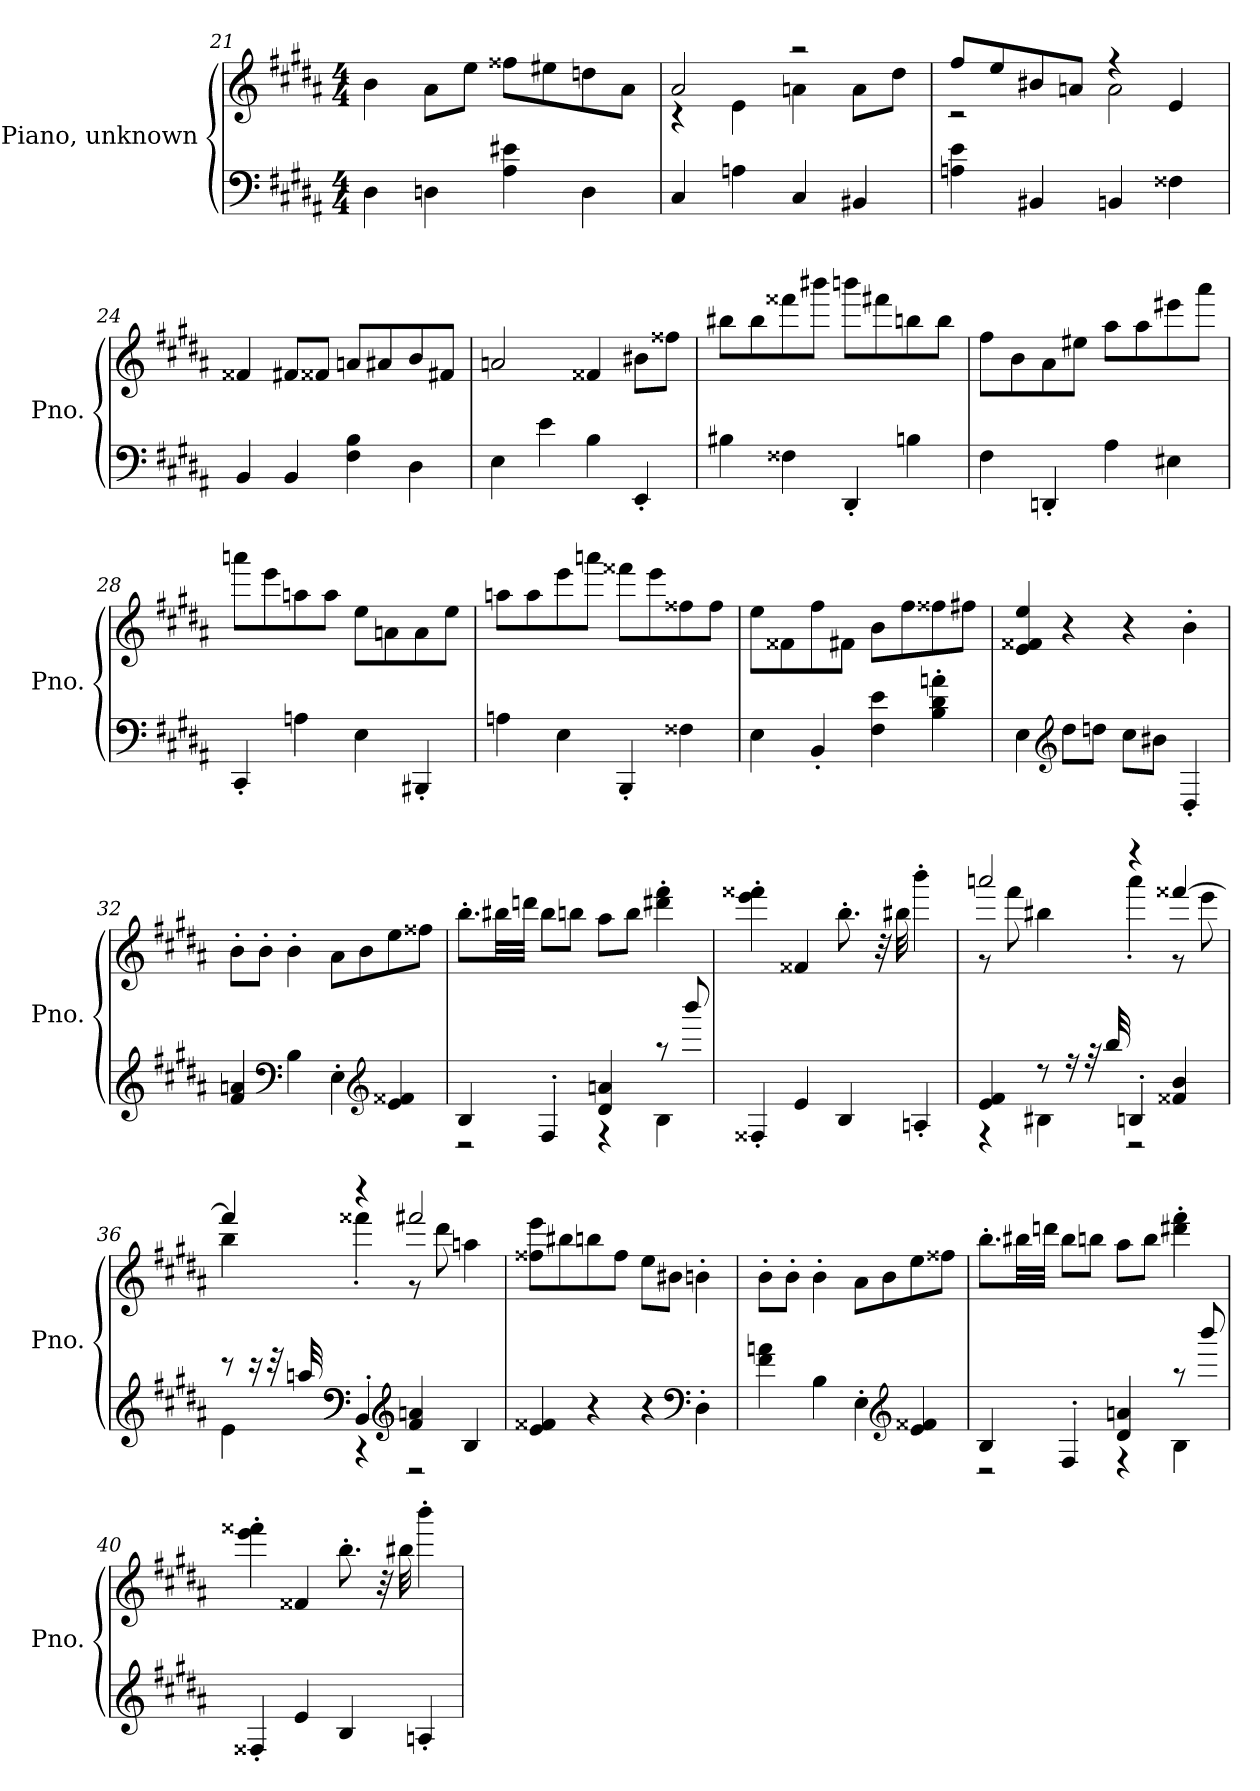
**kern	**kern
*part1	*part1
*staff2	*staff1
*I"Piano, unknown	*
*I'Pno.	*
!!LO:LB:g=z
*clefF4	*clefG2
*k[f#c#g#d#a#]	*k[f#c#g#d#a#]
*M4/4	*M4/4
=21	=21
4D#\	4b\
4Dn\	8a#\L
.	8ee\J
4A#\ 4e#X\	8ff##X\L
.	8ee#X\
4D\	8ddn\
.	8a#\J
=22	=22
*	*^
4C#/	2a#/	4r
4An\	.	4e\
4C#/	2r	4an\
4BB#X/	.	8a\L
.	.	8dd#\J
=23	=23	=23
4An\ 4e\	8ff#/L	2r
.	8ee/	.
4BB#X/	8b#X/	.
.	8an/J	.
4BBn/	4r	2a\
4F##X\	4e/	.
*	*v	*v
=24	=24
4BB/	4f##X/
4BB/	8f#X/L
.	8f##X/J
4F#\ 4B\	8an/L
.	8a#X/
4D#\	8b/
.	8f#X/J
!!LO:LB:g=z
=25	=25
4E\	2an/
4e\	.
4B\	4f##X/
4EE'/	8b#X\L
.	8ff##X\J
=26	=26
4B#X\	8bb#X\L
.	8bb#\
4F##X\	8fff##X\
.	8bbb#X\J
4DD#'/	8bbbn\L
.	8fff#X\
4Bn\	8bbn\
.	8bb\J
=27	=27
4F#\	8ff#\L
.	8b\
4DDn'/	8a#\
.	8ee#X\J
4A#\	8aa#\L
.	8aa#\
4E#X\	8eee#X\
.	8aaa#\J
!!LO:LB:g=z
=28	=28
4CC#'/	8aaan\L
.	8eee\
4An\	8aan\
.	8aa\J
4E\	8ee\L
.	8an\
4BBB#X'/	8a\
.	8ee\J
=29	=29
4An\	8aan\L
.	8aa\
4E\	8eee\
.	8aaan\J
4BBB'/	8fff##X\L
.	8eee\
4F##X\	8ff##X\
.	8ff##\J
=30	=30
4E\	8ee\L
.	8f##X\
4BB'/	8ff#\
.	8f#X\J
4F#\ 4e\	8b\L
.	8ff#\
4B\' 4d#\' 4an\'	8ff##X\
.	8ff#X\J
!!LO:LB:g=z
=31	=31
4E\	4e/ 4f##X/ 4ee/
*clefG2	*
8dd#\L	4r
8ddn\J	.
8cc#\L	4r
8b#X\J	.
4D#'/	4b'\
=32	=32
4f#/ 4an/	8b'\L
.	8b'\J
*clefF4	*
4B\	4b'\
4E'\	8a#\L
.	8b\
*clefG2	*
4e/ 4f##X/	8ee\
.	8ff##X\J
=33	=33
*^	*
4B/	2r	8.bb'\L
.	.	32bb#X\LL
.	.	32dddn\JJJ
4F#'/	.	8bb#\L
.	.	8bbn\J
4d#/ 4an/	4r	8aa#\L
.	.	8bb\J
8r	4B\	4ddd#X\' 4fff#\'
8bbb/	.	.
*v	*v	*
!!LO:LB:g=z
=34	=34
4F##X'/	4eee\' 4fff##X\'
4e/	4f##X/
4B/	8.bb'\
.	32r
.	32bb#X\
4An'/	4bbb'\
=35	=35
*^	*^
4e/ 4f#/	4r	2aaan/	8r
.	.	.	8fff#\
8r	4B#X\	.	4bb#X\
16r	.	.	.
32r	.	.	.
32bb/	.	.	.
4Bn'/	2r	4r	4aaa'\
4f##X/ 4b/	.	[4fff##X/	8r
.	.	.	8eee\
=36	=36	=36	=36
8r	4e\	4fff##/]	4bb\
16r	.	.	.
32r	.	.	.
32aan/	.	.	.
*clefF4	*	*	*
4BB'/	4r	4r	4fff##X'\
*clefG2	*	*	*
4f#/ 4an/	2r	2fff#X/	8r
.	.	.	8ddd#\
4B/	.	.	4aan\
*v	*v	*	*
*	*v	*v
!!LO:PB:g=z
=37	=37
4e/ 4f##X/	8ff##X\ 8eee\L
.	8bb#X\
4r	8bbn\
.	8ff##\J
4r	8ee\L
.	8b#X\J
*clefF4	*
4D#'\	4bn'\
=38	=38
4f#\ 4an\	8b'\L
.	8b'\J
4B\	4b'\
4E'\	8a#\L
.	8b\
*clefG2	*
4e/ 4f##X/	8ee\
.	8ff##X\J
=39	=39
*^	*
4B/	2r	8.bb'\L
.	.	32bb#X\LL
.	.	32dddn\JJJ
4F#'/	.	8bb#\L
.	.	8bbn\J
4d#/ 4an/	4r	8aa#\L
.	.	8bb\J
8r	4B\	4ddd#X\' 4fff#\'
8bbb/	.	.
*v	*v	*
!!LO:LB:g=z
=40	=40
4F##X'/	4eee\' 4fff##X\'
4e/	4f##X/
4B/	8.bb'\
.	32r
.	32bb#X\
4An'/	4bbb'\
=	=
*-	*-
